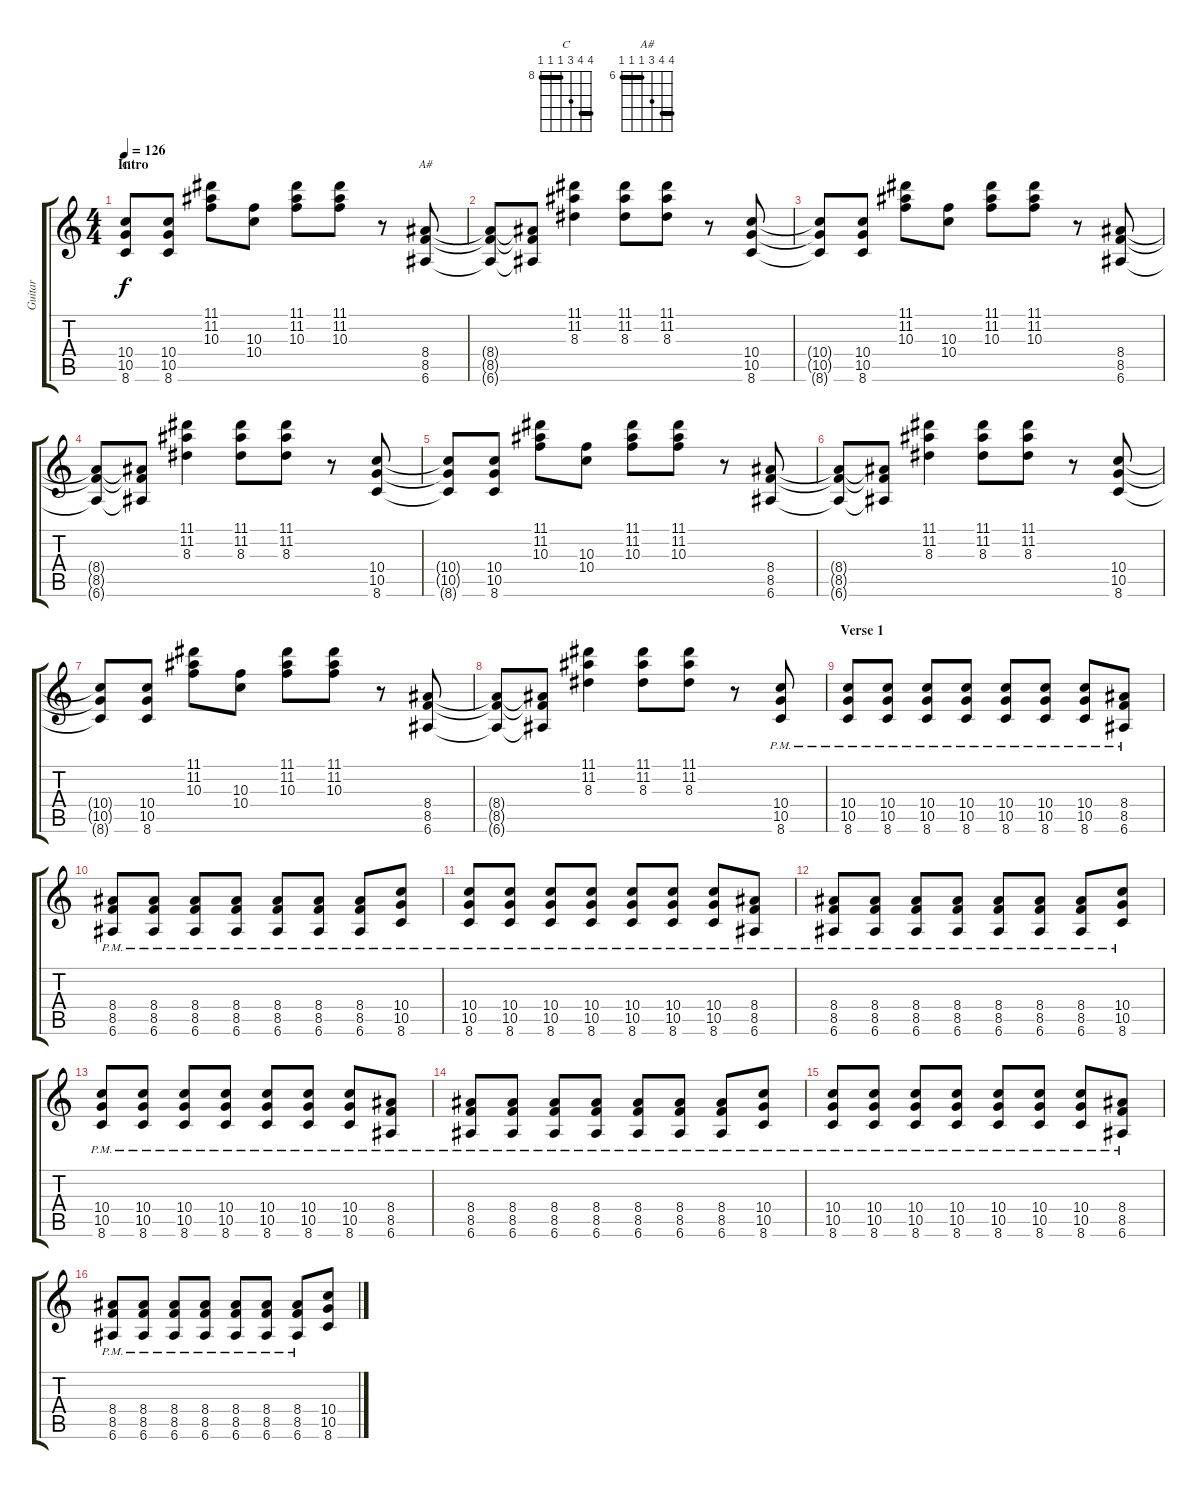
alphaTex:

\track ("Guitar" "Guitar") {instrument overdrivenguitar}
\staff {score tabs}
\tuning (E4 B3 G3 D3 A2 E2) {hide}
\chord ("C" 11 11 10 8 8 8) {firstfret 8 barre (8 11)}
\chord ("A#" 9 9 8 6 6 6) {firstfret 6 barre (6 9)}
\ts (4 4)
\section ("" "Intro")
\tempo 126
\clef g2
\ks c
(10.4 10.5 8.6).8{ch "C" dy f instrument overdrivenguitar} (10.4 10.5 8.6).8 (11.1 11.2 10.3).8 (10.3 10.4).8 (11.1 11.2 10.3).8 (11.1 11.2 10.3).8 r.8 (8.4 8.5 6.6).8{ch "A#"} |
(8.4{t} 8.5{t} 6.6{t}).8 (8.4{t} 8.5{t} 6.6{t}).8 (11.1 11.2 8.3).4 (11.1 11.2 8.3).8 (11.1 11.2 8.3).8 r.8 (10.4 10.5 8.6).8 |
(10.4{t} 10.5{t} 8.6{t}).8 (10.4 10.5 8.6).8 (11.1 11.2 10.3).8 (10.3 10.4).8 (11.1 11.2 10.3).8 (11.1 11.2 10.3).8 r.8 (8.4 8.5 6.6).8 |
(8.4{t} 8.5{t} 6.6{t}).8 (8.4{t} 8.5{t} 6.6{t}).8 (11.1 11.2 8.3).4 (11.1 11.2 8.3).8 (11.1 11.2 8.3).8 r.8 (10.4 10.5 8.6).8 |
(10.4{t} 10.5{t} 8.6{t}).8 (10.4 10.5 8.6).8 (11.1 11.2 10.3).8 (10.3 10.4).8 (11.1 11.2 10.3).8 (11.1 11.2 10.3).8 r.8 (8.4 8.5 6.6).8 |
(8.4{t} 8.5{t} 6.6{t}).8 (8.4{t} 8.5{t} 6.6{t}).8 (11.1 11.2 8.3).4 (11.1 11.2 8.3).8 (11.1 11.2 8.3).8 r.8 (10.4 10.5 8.6).8 |
(10.4{t} 10.5{t} 8.6{t}).8 (10.4 10.5 8.6).8 (11.1 11.2 10.3).8 (10.3 10.4).8 (11.1 11.2 10.3).8 (11.1 11.2 10.3).8 r.8 (8.4 8.5 6.6).8 |
(8.4{t} 8.5{t} 6.6{t}).8 (8.4{t} 8.5{t} 6.6{t}).8 (11.1 11.2 8.3).4 (11.1 11.2 8.3).8 (11.1 11.2 8.3).8 r.8 (10.4{pm} 10.5{pm} 8.6{pm}).8 |
\section ("" "Verse 1")
(10.4{pm} 10.5{pm} 8.6{pm}).8 (10.4{pm} 10.5{pm} 8.6{pm}).8 (10.4{pm} 10.5{pm} 8.6{pm}).8 (10.4{pm} 10.5{pm} 8.6{pm}).8 (10.4{pm} 10.5{pm} 8.6{pm}).8 (10.4{pm} 10.5{pm} 8.6{pm}).8 (10.4{pm} 10.5{pm} 8.6{pm}).8 (8.4{pm} 8.5{pm} 6.6{pm}).8 |
(8.4{pm} 8.5{pm} 6.6{pm}).8 (8.4{pm} 8.5{pm} 6.6{pm}).8 (8.4{pm} 8.5{pm} 6.6{pm}).8 (8.4{pm} 8.5{pm} 6.6{pm}).8 (8.4{pm} 8.5{pm} 6.6{pm}).8 (8.4{pm} 8.5{pm} 6.6{pm}).8 (8.4{pm} 8.5{pm} 6.6{pm}).8 (10.4{pm} 10.5{pm} 8.6{pm}).8 |
(10.4{pm} 10.5{pm} 8.6{pm}).8 (10.4{pm} 10.5{pm} 8.6{pm}).8 (10.4{pm} 10.5{pm} 8.6{pm}).8 (10.4{pm} 10.5{pm} 8.6{pm}).8 (10.4{pm} 10.5{pm} 8.6{pm}).8 (10.4{pm} 10.5{pm} 8.6{pm}).8 (10.4{pm} 10.5{pm} 8.6{pm}).8 (8.4{pm} 8.5{pm} 6.6{pm}).8 |
(8.4{pm} 8.5{pm} 6.6{pm}).8 (8.4{pm} 8.5{pm} 6.6{pm}).8 (8.4{pm} 8.5{pm} 6.6{pm}).8 (8.4{pm} 8.5{pm} 6.6{pm}).8 (8.4{pm} 8.5{pm} 6.6{pm}).8 (8.4{pm} 8.5{pm} 6.6{pm}).8 (8.4{pm} 8.5{pm} 6.6{pm}).8 (10.4{pm} 10.5{pm} 8.6{pm}).8 |
(10.4{pm} 10.5{pm} 8.6{pm}).8 (10.4{pm} 10.5{pm} 8.6{pm}).8 (10.4{pm} 10.5{pm} 8.6{pm}).8 (10.4{pm} 10.5{pm} 8.6{pm}).8 (10.4{pm} 10.5{pm} 8.6{pm}).8 (10.4{pm} 10.5{pm} 8.6{pm}).8 (10.4{pm} 10.5{pm} 8.6{pm}).8 (8.4{pm} 8.5{pm} 6.6{pm}).8 |
(8.4{pm} 8.5{pm} 6.6{pm}).8 (8.4{pm} 8.5{pm} 6.6{pm}).8 (8.4{pm} 8.5{pm} 6.6{pm}).8 (8.4{pm} 8.5{pm} 6.6{pm}).8 (8.4{pm} 8.5{pm} 6.6{pm}).8 (8.4{pm} 8.5{pm} 6.6{pm}).8 (8.4{pm} 8.5{pm} 6.6{pm}).8 (10.4{pm} 10.5{pm} 8.6{pm}).8 |
(10.4{pm} 10.5{pm} 8.6{pm}).8 (10.4{pm} 10.5{pm} 8.6{pm}).8 (10.4{pm} 10.5{pm} 8.6{pm}).8 (10.4{pm} 10.5{pm} 8.6{pm}).8 (10.4{pm} 10.5{pm} 8.6{pm}).8 (10.4{pm} 10.5{pm} 8.6{pm}).8 (10.4{pm} 10.5{pm} 8.6{pm}).8 (8.4{pm} 8.5{pm} 6.6{pm}).8 |
(8.4{pm} 8.5{pm} 6.6{pm}).8 (8.4{pm} 8.5{pm} 6.6{pm}).8 (8.4{pm} 8.5{pm} 6.6{pm}).8 (8.4{pm} 8.5{pm} 6.6{pm}).8 (8.4{pm} 8.5{pm} 6.6{pm}).8 (8.4{pm} 8.5{pm} 6.6{pm}).8 (8.4{pm} 8.5{pm} 6.6{pm}).8 (10.4 10.5 8.6).8
